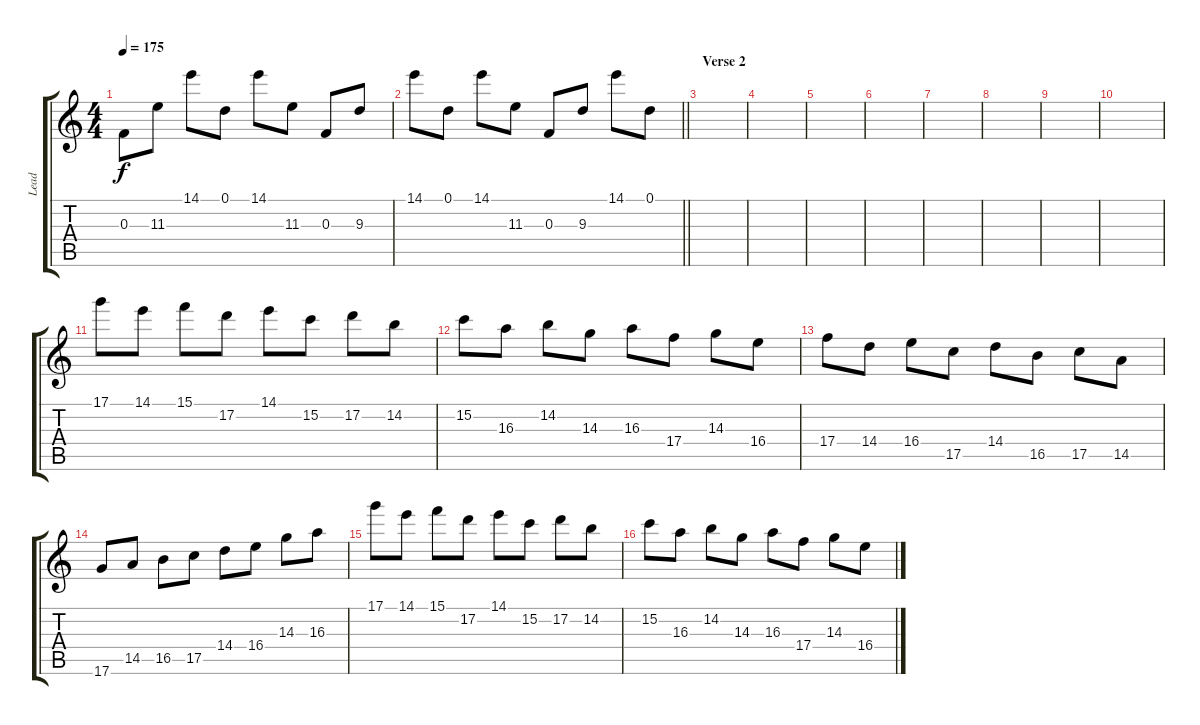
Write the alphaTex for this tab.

\track ("Lead" "Lead") {instrument distortionguitar}
\staff {score tabs}
\tuning (D4 A3 F3 C3 G2 D2) {hide}
\ts (4 4)
\tempo 175
\clef g2
\ks c
0.3.8{dy f} 11.3.8 14.1.8 0.1.8 14.1.8 11.3.8 0.3.8 9.3.8 |
\barLineRight lightlight
14.1.8 0.1.8 14.1.8 11.3.8 0.3.8 9.3.8 14.1.8 0.1.8 |
\section ("" "Verse 2")
|
|
|
|
|
|
|
|
17.1.8 14.1.8 15.1.8 17.2.8 14.1.8 15.2.8 17.2.8 14.2.8 |
15.2.8 16.3.8 14.2.8 14.3.8 16.3.8 17.4.8 14.3.8 16.4.8 |
17.4.8 14.4.8 16.4.8 17.5.8 14.4.8 16.5.8 17.5.8 14.5.8 |
17.6.8 14.5.8 16.5.8 17.5.8 14.4.8 16.4.8 14.3.8 16.3.8 |
17.1.8 14.1.8 15.1.8 17.2.8 14.1.8 15.2.8 17.2.8 14.2.8 |
15.2.8 16.3.8 14.2.8 14.3.8 16.3.8 17.4.8 14.3.8 16.4.8
